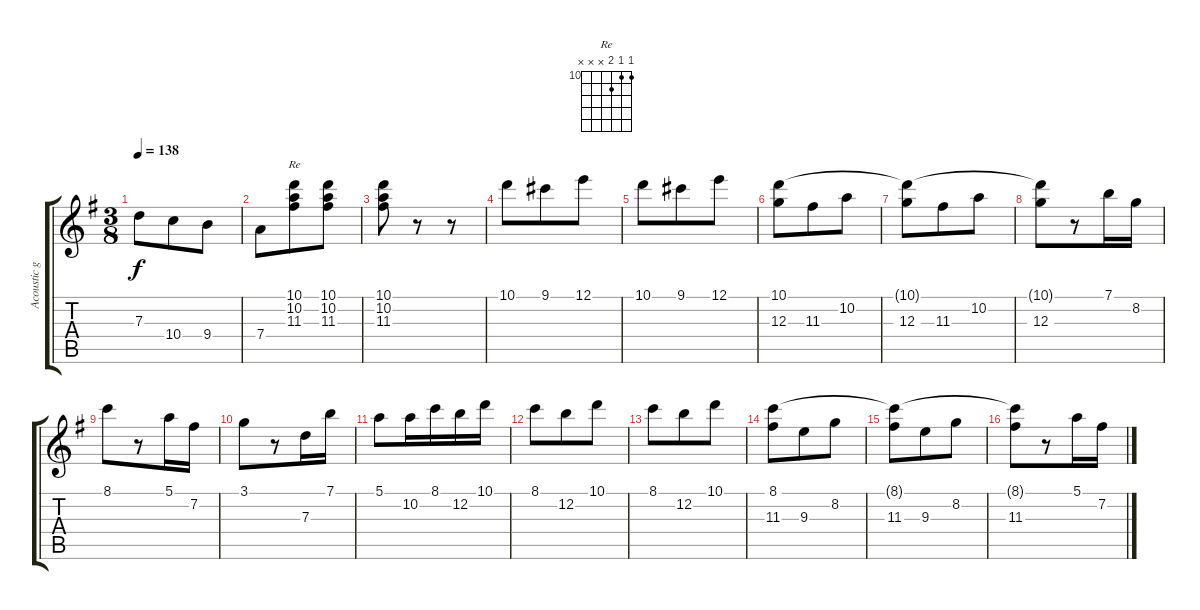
\track ("Acoustic guitar 1" "Acoustic g") {instrument acousticguitarnylon}
\staff {score tabs}
\tuning (E4 B3 G3 D3 A2 E2) {hide}
\chord ("Re" 10 10 11 x x x) {firstfret 10}
\ts (3 8)
\tempo 138
\clef g2
\ks g
7.3.8{dy f} 10.4.8 9.4.8 |
7.4.8 (10.1 10.2 11.3).8{ch "Re"} (10.1 10.2 11.3).8 |
(10.1 10.2 11.3).8 r.8 r.8 |
10.1.8 9.1.8 12.1.8 |
10.1.8 9.1.8 12.1.8 |
(10.1 12.3).8 11.3.8 10.2.8 |
(10.1{t} 12.3).8 11.3.8 10.2.8 |
(10.1{t} 12.3).8 r.8 7.1.16 8.2.16 |
8.1.8 r.8 5.1.16 7.2.16 |
3.1.8 r.8 7.3.16 7.1.16 |
5.1.8 10.2.16 8.1.16 12.2.16 10.1.16 |
8.1.8 12.2.8 10.1.8 |
8.1.8 12.2.8 10.1.8 |
(8.1 11.3).8 9.3.8 8.2.8 |
(8.1{t} 11.3).8 9.3.8 8.2.8 |
(8.1{t} 11.3).8 r.8 5.1.16 7.2.16
